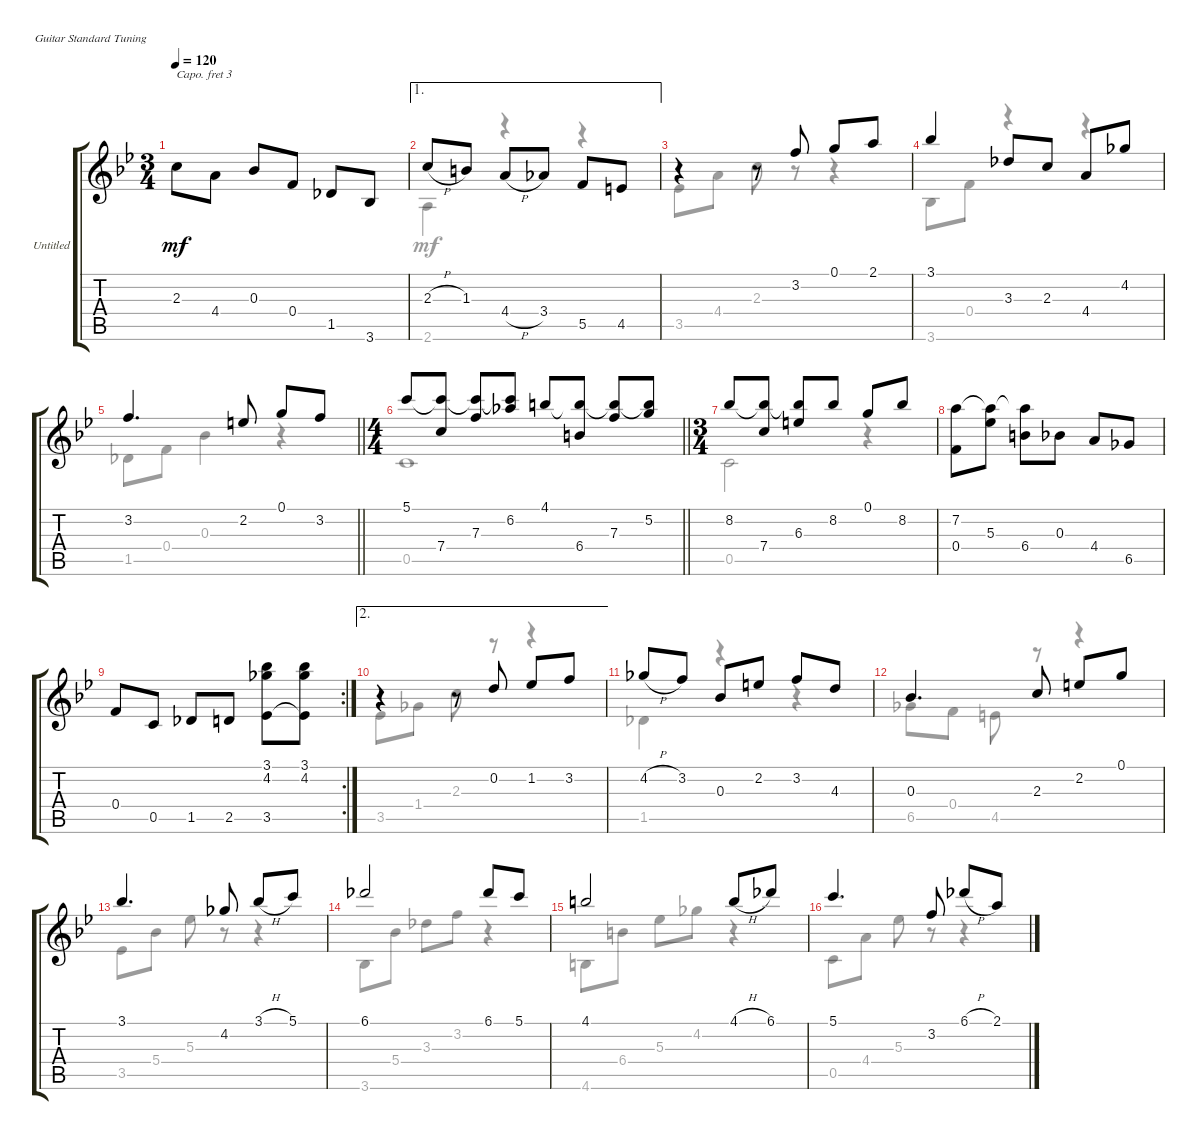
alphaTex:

\bracketExtendMode groupsimilarinstruments
\firstSystemTrackNameOrientation horizontal
\otherSystemsTrackNameOrientation horizontal
\track ("Untitled" "Untitled") {instrument acousticguitarnylon}
\staff {score tabs}
\capo 3
\tuning (E4 B3 G3 D3 A2 E2)
\voice
\ts (3 4)
\tempo 120
\clef g2
\ks bb
2.3.8{dy mf} 4.4.8 0.3.8 0.4.8 1.5.8 3.6.8 |
\ae 1
2.3{h}.8 1.3.8 4.4{h}.8 3.4.8 5.5.8 4.5.8 |
r.4 r.8 3.2.8 0.1.8 2.1.8 |
3.1.4 3.3.8 2.3.8 4.4.8 4.2.8 |
\barLineRight lightlight
3.2.4{d} 2.2.8 0.1.8 3.2.8 |
\ts (4 4)
\barLineRight lightlight
5.1.8 (5.1{t} 7.4).8 (5.1{t} 7.3).8 (5.1{t} 6.2).8 4.1.8 (4.1{t} 6.4).8 (4.1{t} 7.3).8 (4.1{t} 5.2).8 |
\ts (3 4)
8.2.8 (8.2{t} 7.4).8 (8.2{t} 6.3).8 8.2.8 0.1.8 8.2.8 |
(7.2 0.4).8 (7.2{t} 5.3).8 (7.2{t} 6.4).8 0.3.8 4.4.8 6.5.8 |
\rc 2
0.4.8 0.5.8 1.5.8 2.5.8 (3.1 4.2 3.5).8 (3.1 4.2 3.5{t}).8 |
\ae 2
r.4 r.8 0.2.8 1.2.8 3.2.8 |
4.2{h}.8 3.2.8 0.3.8 2.2.8 3.2.8 4.3.8 |
0.3.4{d} 2.3.8 2.2.8 0.1.8 |
3.1.4{d} 4.2.8 3.1{h}.8 5.1.8 |
6.1.2 6.1.8 5.1.8 |
4.1.2 4.1{h}.8 6.1.8 |
5.1.4{d} 3.2.8 6.1{h}.8 2.1.8
\voice
\clef g2
\ottava regular
\simile none
\ks bb
|
2.6.4 r.4 r.4 |
3.5.8 4.4.8 2.3.8 r.8 r.4 |
3.6.8 0.4.8 r.4 r.4 |
\barLineRight lightlight
1.5.8 0.4.8 0.3.4 r.4 |
\barLineRight lightlight
0.5.1 |
0.5.2 r.4 |
|
|
3.5.8 1.4.8 2.3.8 r.8 r.4 |
1.5.4 r.4 r.4 |
6.5.8 0.4.8 4.5.8 r.8 r.4 |
3.5.8 5.4.8 5.3.8 r.8 r.4 |
3.6.8 5.4.8 3.3.8 3.2.8 r.4 |
4.6.8 6.4.8 5.3.8 4.2.8 r.4 |
0.5.8 4.4.8 5.3.8 r.8 r.4
